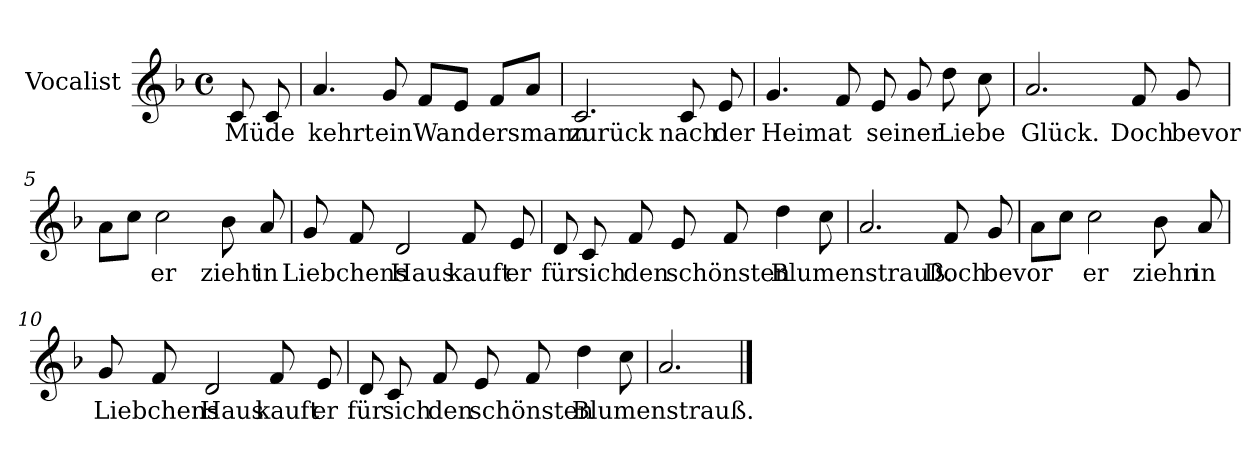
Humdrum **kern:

**kern	**text
*part1	*part1
*staff1	*staff1
*I"Vocalist	*
*k[b-]	*
*F:	*
*M4/4	*
*met(c)	*
=	=
8c	Müde
8c	.
=1	=1
4.a	kehrt
8g	ein
8fL	Wandersmann
8eJ	.
8fL	.
8aJ	.
=2	=2
2.c	zurück
8c	nach
8e	der
=3	=3
4.g	Heimat
8f	.
8e	seiner
8g	.
8dd	Liebe
8cc	.
=4	=4
2.a	Glück.
8f	Doch
8g	bevor
=5	=5
8aL	.
8ccJ	.
2cc	er
8b-	zieht
8a	in
=6	=6
8g	Liebchens
8f	.
2d	Haus
8f	kauft
8e	er
=7	=7
8d	für
8c	sich
8f	den
8e	schönsten
8f	.
4dd	Blumenstrauß.
8cc	.
=8	=8
2.a	.
8f	Doch
8g	bevor
=9	=9
8aL	.
8ccJ	.
2cc	er
8b-	ziehn
8a	in
=10	=10
8g	Liebchens
8f	.
2d	Haus
8f	kauft
8e	er
=11	=11
8d	für
8c	sich
8f	den
8e	schönsten
8f	.
4dd	Blumenstrauß.
8cc	.
=12	=12
2.a	.
==	==
*-	*-
